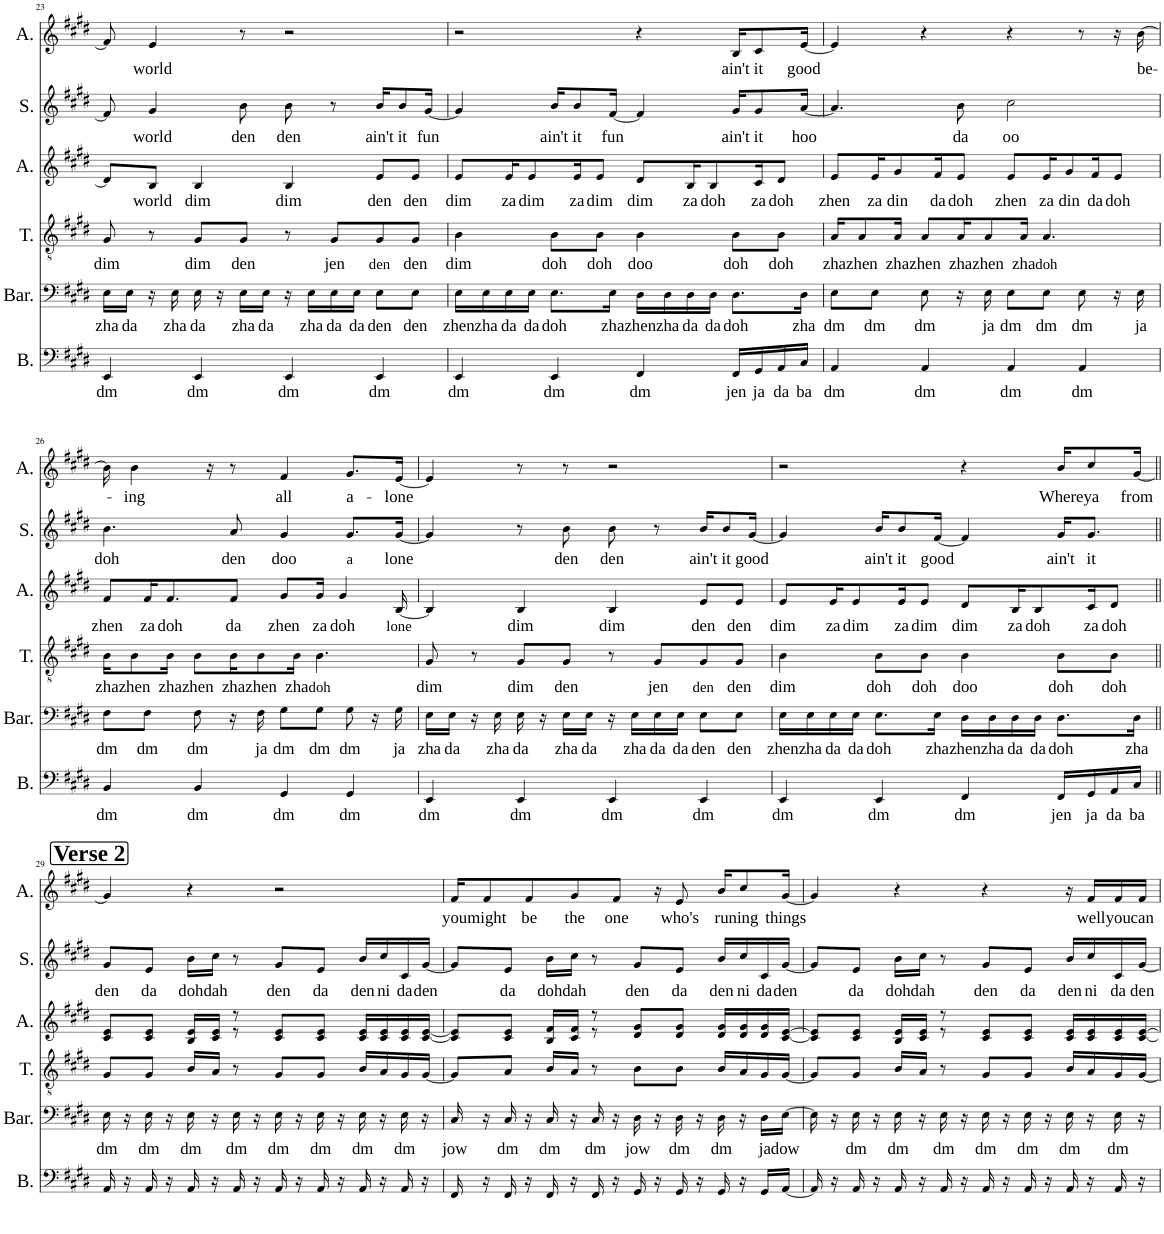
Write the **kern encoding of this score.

**kern	**text	**kern	**text	**kern	**text	**kern	**text	**kern	**text	**kern	**text
*part6	*part6	*part5	*part5	*part4	*part4	*part3	*part3	*part2	*part2	*part1	*part1
*staff6	*staff6	*staff5	*staff5	*staff4	*staff4	*staff3	*staff3	*staff2	*staff2	*staff1	*staff1
*I"Bass	*	*I"Baritone	*	*I"Tenor	*	*I"Alto	*	*I"Soprano	*	*I"Alto	*
*I'B.	*	*I'Bar.	*	*I'T.	*	*I'A.	*	*I'S.	*	*I'A.	*
!!LO:PB:g=z
*clefF4	*	*clefF4	*	*clefGv2	*	*clefG2	*	*clefG2	*	*clefG2	*
*k[f#c#g#d#]	*	*k[f#c#g#d#]	*	*k[f#c#g#d#]	*	*k[f#c#g#d#]	*	*k[f#c#g#d#]	*	*k[f#c#g#d#]	*
*M4/4	*	*M4/4	*	*M4/4	*	*M4/4	*	*M4/4	*	*M4/4	*
=23	=23	=23	=23	=23	=23	=23	=23	=23	=23	=23	=23
!	!LO:LY:b	!	!LO:LY:b	!	!LO:LY:b	!	!	!	!	!	!
4EE/	dm	16E\LL	zha	8G#/	dim	8d#/L]	.	8f#/]	.	8f#/]	.
!	!	!	!LO:LY:b	!	!	!	!	!	!	!	!
.	.	16E\JJ	da	.	.	.	.	.	.	.	.
!	!	!	!	!	!	!	!LO:LY:b	!	!LO:LY:b	!	!LO:LY:b
.	.	16r	.	8r	.	8B/J	world	4g#/	world	4e/	world
!	!	!	!LO:LY:b	!	!	!	!	!	!	!	!
.	.	16E\	zha	.	.	.	.	.	.	.	.
!	!LO:LY:b	!	!LO:LY:b	!	!LO:LY:b	!	!LO:LY:b	!	!	!	!
4EE/	dm	16E\	da	8G#/L	dim	4B/	dim	.	.	.	.
.	.	16r	.	.	.	.	.	.	.	.	.
!	!	!	!LO:LY:b	!	!LO:LY:b	!	!	!	!LO:LY:b	!	!
.	.	16E\LL	zha	8G#/J	den	.	.	8b\	den	8r	.
!	!	!	!LO:LY:b	!	!	!	!	!	!	!	!
.	.	16E\JJ	da	.	.	.	.	.	.	.	.
!	!LO:LY:b	!	!	!	!	!	!LO:LY:b	!	!LO:LY:b	!	!
4EE/	dm	16r	.	8r	.	4B/	dim	8b\	den	2r	.
!	!	!	!LO:LY:b	!	!	!	!	!	!	!	!
.	.	16E\LL	zha	.	.	.	.	.	.	.	.
!	!	!	!LO:LY:b	!	!LO:LY:b	!	!	!	!	!	!
.	.	16E\	da	8G#/L	jen	.	.	8r	.	.	.
!	!	!	!LO:LY:b	!	!	!	!	!	!	!	!
.	.	16E\JJ	da	.	.	.	.	.	.	.	.
!	!LO:LY:b	!	!LO:LY:b	!	!LO:LY:b	!	!LO:LY:b	!	!LO:LY:b	!	!
4EE/	dm	8E\L	den	8G#/	den	8e/L	den	16b/KL	ain't	.	.
!	!	!	!	!	!	!	!	!	!LO:LY:b	!	!
.	.	.	.	.	.	.	.	8b/	it	.	.
!	!	!	!LO:LY:b	!	!LO:LY:b	!	!LO:LY:b	!	!	!	!
.	.	8E\J	den	8G#/J	den	8e/J	den	.	.	.	.
!	!	!	!	!	!	!	!	!	!LO:LY:b	!	!
.	.	.	.	.	.	.	.	[16g#/Jk	fun	.	.
=24	=24	=24	=24	=24	=24	=24	=24	=24	=24	=24	=24
!	!LO:LY:b	!	!LO:LY:b	!	!LO:LY:b	!	!LO:LY:b	!	!	!	!
4EE/	dm	16E\LL	zhen	4B\	dim	8e/L	dim	4g#/]	.	2r	.
!	!	!	!LO:LY:b	!	!	!	!	!	!	!	!
.	.	16E\	zha	.	.	.	.	.	.	.	.
!	!	!	!LO:LY:b	!	!	!	!LO:LY:b	!	!	!	!
.	.	16E\	da	.	.	16e/K	za	.	.	.	.
!	!	!	!LO:LY:b	!	!	!	!LO:LY:b	!	!	!	!
.	.	16E\JJ	da	.	.	8e/	dim	.	.	.	.
!	!LO:LY:b	!	!LO:LY:b	!	!LO:LY:b	!	!	!	!LO:LY:b	!	!
4EE/	dm	8.E\L	doh	8B\L	doh	.	.	16b/KL	ain't	.	.
!	!	!	!	!	!	!	!LO:LY:b	!	!LO:LY:b	!	!
.	.	.	.	.	.	16e/K	za	8b/	it	.	.
!	!	!	!	!	!LO:LY:b	!	!LO:LY:b	!	!	!	!
.	.	.	.	8B\J	doh	8e/J	dim	.	.	.	.
!	!	!	!LO:LY:b	!	!	!	!	!	!LO:LY:b	!	!
.	.	16E\Jk	zha	.	.	.	.	[16f#/Jk	fun	.	.
!	!LO:LY:b	!	!LO:LY:b	!	!LO:LY:b	!	!LO:LY:b	!	!	!	!
4FF#/	dm	16D#\LL	zhen	4B\	doo	8d#/L	dim	4f#/]	.	4r	.
!	!	!	!LO:LY:b	!	!	!	!	!	!	!	!
.	.	16D#\	zha	.	.	.	.	.	.	.	.
!	!	!	!LO:LY:b	!	!	!	!LO:LY:b	!	!	!	!
.	.	16D#\	da	.	.	16B/K	za	.	.	.	.
!	!	!	!LO:LY:b	!	!	!	!LO:LY:b	!	!	!	!
.	.	16D#\JJ	da	.	.	8B/	doh	.	.	.	.
!	!LO:LY:b	!	!LO:LY:b	!	!LO:LY:b	!	!	!	!LO:LY:b	!	!LO:LY:b
16FF#/LL	jen	8.D#\L	doh	8B\L	doh	.	.	16g#/KL	ain't	16B/KL	ain't
!	!LO:LY:b	!	!	!	!	!	!LO:LY:b	!	!LO:LY:b	!	!LO:LY:b
16GG#/	ja	.	.	.	.	16c#/K	za	8g#/	it	8c#/	it
!	!LO:LY:b	!	!	!	!LO:LY:b	!	!LO:LY:b	!	!	!	!
16AA/	da	.	.	8B\J	doh	8d#/J	doh	.	.	.	.
!	!LO:LY:b	!	!LO:LY:b	!	!	!	!	!	!LO:LY:b	!	!LO:LY:b
16C#/JJ	ba	16D#\Jk	zha	.	.	.	.	[16a/Jk	hoo	[16e/Jk	good
=25	=25	=25	=25	=25	=25	=25	=25	=25	=25	=25	=25
!	!LO:LY:b	!	!LO:LY:b	!	!LO:LY:b	!	!LO:LY:b	!	!	!	!
4AA/	dm	8E\L	dm	16A/KL	zha	8e/L	zhen	4.a/]	.	4e/]	.
!	!	!	!	!	!LO:LY:b	!	!	!	!	!	!
.	.	.	.	8A/	zhen	.	.	.	.	.	.
!	!	!	!LO:LY:b	!	!	!	!LO:LY:b	!	!	!	!
.	.	8E\J	dm	.	.	16e/K	za	.	.	.	.
!	!	!	!	!	!LO:LY:b	!	!LO:LY:b	!	!	!	!
.	.	.	.	16A/Jk	zha	8g#/	din	.	.	.	.
!	!LO:LY:b	!	!LO:LY:b	!	!LO:LY:b	!	!	!	!	!	!
4AA/	dm	8E\	dm	8A/L	zhen	.	.	.	.	4r	.
!	!	!	!	!	!	!	!LO:LY:b	!	!	!	!
.	.	.	.	.	.	16f#/K	da	.	.	.	.
!	!	!	!	!	!LO:LY:b	!	!LO:LY:b	!	!LO:LY:b	!	!
.	.	16r	.	16A/K	zha	8e/J	doh	8b\	da	.	.
!	!	!	!LO:LY:b	!	!LO:LY:b	!	!	!	!	!	!
.	.	16E\	ja	8A/	zhen	.	.	.	.	.	.
!	!LO:LY:b	!	!LO:LY:b	!	!	!	!LO:LY:b	!	!LO:LY:b	!	!
4AA/	dm	8E\L	dm	.	.	8e/L	zhen	2cc#\	oo	4r	.
!	!	!	!	!	!LO:LY:b	!	!	!	!	!	!
.	.	.	.	16A/Jk	zha	.	.	.	.	.	.
!	!	!	!LO:LY:b	!	!LO:LY:b	!	!LO:LY:b	!	!	!	!
.	.	8E\J	dm	4.A/	doh	16e/K	za	.	.	.	.
!	!	!	!	!	!	!	!LO:LY:b	!	!	!	!
.	.	.	.	.	.	8g#/	din	.	.	.	.
!	!LO:LY:b	!	!LO:LY:b	!	!	!	!	!	!	!	!
4AA/	dm	8E\	dm	.	.	.	.	.	.	8r	.
!	!	!	!	!	!	!	!LO:LY:b	!	!	!	!
.	.	.	.	.	.	16f#/K	da	.	.	.	.
!	!	!	!	!	!	!	!LO:LY:b	!	!	!	!
.	.	16r	.	.	.	8e/J	doh	.	.	16r	.
!	!	!	!LO:LY:b	!	!	!	!	!	!	!	!LO:LY:b
.	.	16E\	ja	.	.	.	.	.	.	[16b\	be-
!!LO:LB:g=z
=26	=26	=26	=26	=26	=26	=26	=26	=26	=26	=26	=26
!	!LO:LY:b	!	!LO:LY:b	!	!LO:LY:b	!	!LO:LY:b	!	!LO:LY:b	!	!
4BB/	dm	8F#\L	dm	16B\KL	zha	8f#/L	zhen	4.b\	doh	16b\]	.
!	!	!	!	!	!LO:LY:b	!	!	!	!	!	!LO:LY:b
.	.	.	.	8B\	zhen	.	.	.	.	4b\	-ing
!	!	!	!LO:LY:b	!	!	!	!LO:LY:b	!	!	!	!
.	.	8F#\J	dm	.	.	16f#/K	za	.	.	.	.
!	!	!	!	!	!LO:LY:b	!	!LO:LY:b	!	!	!	!
.	.	.	.	16B\Jk	zha	8.f#/	doh	.	.	.	.
!	!LO:LY:b	!	!LO:LY:b	!	!LO:LY:b	!	!	!	!	!	!
4BB/	dm	8F#\	dm	8B\L	zhen	.	.	.	.	.	.
.	.	.	.	.	.	.	.	.	.	16r	.
!	!	!	!	!	!LO:LY:b	!	!LO:LY:b	!	!LO:LY:b	!	!
.	.	16r	.	16B\K	zha	8f#/J	da	8a/	den	8r	.
!	!	!	!LO:LY:b	!	!LO:LY:b	!	!	!	!	!	!
.	.	16F#\	ja	8B\	zhen	.	.	.	.	.	.
!	!LO:LY:b	!	!LO:LY:b	!	!	!	!LO:LY:b	!	!LO:LY:b	!	!LO:LY:b
4GG#/	dm	8G#\L	dm	.	.	8g#/L	zhen	4g#/	doo	4f#/	all
!	!	!	!	!	!LO:LY:b	!	!	!	!	!	!
.	.	.	.	16B\Jk	zha	.	.	.	.	.	.
!	!	!	!LO:LY:b	!	!LO:LY:b	!	!LO:LY:b	!	!	!	!
.	.	8G#\J	dm	4.B\	doh	16g#/Jk	za	.	.	.	.
!	!	!	!	!	!	!	!LO:LY:b	!	!	!	!
.	.	.	.	.	.	4g#/	doh	.	.	.	.
!	!LO:LY:b	!	!LO:LY:b	!	!	!	!	!	!LO:LY:b	!	!LO:LY:b
4GG#/	dm	8G#\	dm	.	.	.	.	8.g#/L	a	8.g#/L	a-
.	.	16r	.	.	.	.	.	.	.	.	.
!	!	!	!LO:LY:b	!	!	!	!LO:LY:b	!	!LO:LY:b	!	!LO:LY:b
.	.	16G#\	ja	.	.	[16B/	lone	[16g#/Jk	lone	[16e/Jk	-lone
=27	=27	=27	=27	=27	=27	=27	=27	=27	=27	=27	=27
!	!LO:LY:b	!	!LO:LY:b	!	!LO:LY:b	!	!	!	!	!	!
4EE/	dm	16E\LL	zha	8G#/	dim	4B/]	.	4g#/]	.	4e/]	.
!	!	!	!LO:LY:b	!	!	!	!	!	!	!	!
.	.	16E\JJ	da	.	.	.	.	.	.	.	.
.	.	16r	.	8r	.	.	.	.	.	.	.
!	!	!	!LO:LY:b	!	!	!	!	!	!	!	!
.	.	16E\	zha	.	.	.	.	.	.	.	.
!	!LO:LY:b	!	!LO:LY:b	!	!LO:LY:b	!	!LO:LY:b	!	!	!	!
4EE/	dm	16E\	da	8G#/L	dim	4B/	dim	8r	.	8r	.
.	.	16r	.	.	.	.	.	.	.	.	.
!	!	!	!LO:LY:b	!	!LO:LY:b	!	!	!	!LO:LY:b	!	!
.	.	16E\LL	zha	8G#/J	den	.	.	8b\	den	8r	.
!	!	!	!LO:LY:b	!	!	!	!	!	!	!	!
.	.	16E\JJ	da	.	.	.	.	.	.	.	.
!	!LO:LY:b	!	!	!	!	!	!LO:LY:b	!	!LO:LY:b	!	!
4EE/	dm	16r	.	8r	.	4B/	dim	8b\	den	2r	.
!	!	!	!LO:LY:b	!	!	!	!	!	!	!	!
.	.	16E\LL	zha	.	.	.	.	.	.	.	.
!	!	!	!LO:LY:b	!	!LO:LY:b	!	!	!	!	!	!
.	.	16E\	da	8G#/L	jen	.	.	8r	.	.	.
!	!	!	!LO:LY:b	!	!	!	!	!	!	!	!
.	.	16E\JJ	da	.	.	.	.	.	.	.	.
!	!LO:LY:b	!	!LO:LY:b	!	!LO:LY:b	!	!LO:LY:b	!	!LO:LY:b	!	!
4EE/	dm	8E\L	den	8G#/	den	8e/L	den	16b/KL	ain't	.	.
!	!	!	!	!	!	!	!	!	!LO:LY:b	!	!
.	.	.	.	.	.	.	.	8b/	it	.	.
!	!	!	!LO:LY:b	!	!LO:LY:b	!	!LO:LY:b	!	!	!	!
.	.	8E\J	den	8G#/J	den	8e/J	den	.	.	.	.
!	!	!	!	!	!	!	!	!	!LO:LY:b	!	!
.	.	.	.	.	.	.	.	[16g#/Jk	good	.	.
=28	=28	=28	=28	=28	=28	=28	=28	=28	=28	=28	=28
!	!LO:LY:b	!	!LO:LY:b	!	!LO:LY:b	!	!LO:LY:b	!	!	!	!
4EE/	dm	16E\LL	zhen	4B\	dim	8e/L	dim	4g#/]	.	2r	.
!	!	!	!LO:LY:b	!	!	!	!	!	!	!	!
.	.	16E\	zha	.	.	.	.	.	.	.	.
!	!	!	!LO:LY:b	!	!	!	!LO:LY:b	!	!	!	!
.	.	16E\	da	.	.	16e/K	za	.	.	.	.
!	!	!	!LO:LY:b	!	!	!	!LO:LY:b	!	!	!	!
.	.	16E\JJ	da	.	.	8e/	dim	.	.	.	.
!	!LO:LY:b	!	!LO:LY:b	!	!LO:LY:b	!	!	!	!LO:LY:b	!	!
4EE/	dm	8.E\L	doh	8B\L	doh	.	.	16b/KL	ain't	.	.
!	!	!	!	!	!	!	!LO:LY:b	!	!LO:LY:b	!	!
.	.	.	.	.	.	16e/K	za	8b/	it	.	.
!	!	!	!	!	!LO:LY:b	!	!LO:LY:b	!	!	!	!
.	.	.	.	8B\J	doh	8e/J	dim	.	.	.	.
!	!	!	!LO:LY:b	!	!	!	!	!	!LO:LY:b	!	!
.	.	16E\Jk	zha	.	.	.	.	[16f#/Jk	good	.	.
!	!LO:LY:b	!	!LO:LY:b	!	!LO:LY:b	!	!LO:LY:b	!	!	!	!
4FF#/	dm	16D#\LL	zhen	4B\	doo	8d#/L	dim	4f#/]	.	4r	.
!	!	!	!LO:LY:b	!	!	!	!	!	!	!	!
.	.	16D#\	zha	.	.	.	.	.	.	.	.
!	!	!	!LO:LY:b	!	!	!	!LO:LY:b	!	!	!	!
.	.	16D#\	da	.	.	16B/K	za	.	.	.	.
!	!	!	!LO:LY:b	!	!	!	!LO:LY:b	!	!	!	!
.	.	16D#\JJ	da	.	.	8B/	doh	.	.	.	.
!	!LO:LY:b	!	!LO:LY:b	!	!LO:LY:b	!	!	!	!LO:LY:b	!	!LO:LY:b
16FF#/LL	jen	8.D#\L	doh	8B\L	doh	.	.	16g#/KL	ain't	16b/KL	Where
!	!LO:LY:b	!	!	!	!	!	!LO:LY:b	!	!LO:LY:b	!	!LO:LY:b
16GG#/	ja	.	.	.	.	16c#/K	za	8.g#/J	it	8cc#/	ya
!	!LO:LY:b	!	!	!	!LO:LY:b	!	!LO:LY:b	!	!	!	!
16AA/	da	.	.	8B\J	doh	8d#/J	doh	.	.	.	.
!	!LO:LY:b	!	!LO:LY:b	!	!	!	!	!	!	!	!LO:LY:b
16C#/JJ	ba	16D#\Jk	zha	.	.	.	.	.	.	[16g#/Jk	from
!!LO:LB:g=z
!!LO:REH:place=s1:a:B:cj:fs=20.1274:t=Verse 2
=29||	=29||	=29||	=29||	=29||	=29||	=29||	=29||	=29||	=29||	=29||	=29||
!	!	!	!LO:LY:b	!	!	!	!	!	!LO:LY:b	!	!
*	*	*	*	*	*	*^	*	*	*	*	*
16AA/	.	16E\	dm	8G#/L	.	8c#/ 8e/L	4.ryy	.	8g#/L	den	4g#/]	.
16r	.	16r	.	.	.	.	.	.	.	.	.	.
!	!	!	!LO:LY:b	!	!	!	!	!	!	!LO:LY:b	!	!
16AA/	.	16E\	dm	8G#/J	.	8c#/ 8e/J	.	.	8e/J	da	.	.
16r	.	16r	.	.	.	.	.	.	.	.	.	.
!	!	!	!LO:LY:b	!	!	!	!	!	!	!LO:LY:b	!	!
16AA/	.	16E\	dm	16B/LL	.	16B/ 16e/LL	.	.	16b\LL	doh	4r	.
!	!	!	!	!	!	!	!	!	!	!LO:LY:b	!	!
16r	.	16r	.	16A/JJ	.	16c#/ 16e/JJ	.	.	16cc#\JJ	dah	.	.
!	!	!	!LO:LY:b	!	!	!	!	!	!	!	!	!
16AA/	.	16E\	dm	8r	.	8r	8r	.	8r	.	.	.
16r	.	16r	.	.	.	.	.	.	.	.	.	.
!	!	!	!LO:LY:b	!	!	!	!	!	!	!LO:LY:b	!	!
16AA/	.	16E\	dm	8G#/L	.	8c#/ 8e/L	2ryy	.	8g#/L	den	2r	.
16r	.	16r	.	.	.	.	.	.	.	.	.	.
!	!	!	!LO:LY:b	!	!	!	!	!	!	!LO:LY:b	!	!
16AA/	.	16E\	dm	8G#/J	.	8c#/ 8e/J	.	.	8e/J	da	.	.
16r	.	16r	.	.	.	.	.	.	.	.	.	.
!	!	!	!LO:LY:b	!	!	!	!	!	!	!LO:LY:b	!	!
16AA/	.	16E\	dm	16B/LL	.	16c#/ 16e/LL	.	.	16b/LL	den	.	.
!	!	!	!	!	!	!	!	!	!	!LO:LY:b	!	!
16r	.	16r	.	16A/	.	16c#/ 16e/	.	.	16cc#/	ni	.	.
!	!	!	!LO:LY:b	!	!	!	!	!	!	!LO:LY:b	!	!
16AA/	.	16E\	dm	16G#/	.	16c#/ 16e/	.	.	16c#/	da	.	.
!	!	!	!	!	!	!	!	!	!	!LO:LY:b	!	!
16r	.	16r	.	[16G#/JJ	.	[<16c#/ [<16e/JJ	.	.	[16g#/JJ	den	.	.
=30	=30	=30	=30	=30	=30	=30	=30	=30	=30	=30	=30	=30
!	!	!	!LO:LY:b	!	!	!	!	!	!	!	!	!LO:LY:b
16FF#/	.	16C#/	jow	8G#/L]	.	8c#/] 8e/]L	4.ryy	.	8g#/L]	.	16f#/KL	you
!	!	!	!	!	!	!	!	!	!	!	!	!LO:LY:b
16r	.	16r	.	.	.	.	.	.	.	.	8f#/	might
!	!	!	!LO:LY:b	!	!	!	!	!	!	!LO:LY:b	!	!
16FF#/	.	16C#/	dm	8A/J	.	8c#/ 8e/J	.	.	8e/J	da	.	.
!	!	!	!	!	!	!	!	!	!	!	!	!LO:LY:b
16r	.	16r	.	.	.	.	.	.	.	.	8f#/	be
!	!	!	!LO:LY:b	!	!	!	!	!	!	!LO:LY:b	!	!
16FF#/	.	16C#/	dm	16B/LL	.	16B/ 16f#/LL	.	.	16b\LL	doh	.	.
!	!	!	!	!	!	!	!	!	!	!LO:LY:b	!	!LO:LY:b
16r	.	16r	.	16A/JJ	.	16c#/ 16f#/JJ	.	.	16cc#\JJ	dah	8g#/	the
!	!	!	!LO:LY:b	!	!	!	!	!	!	!	!	!
16FF#/	.	16C#/	dm	8r	.	8r	8r	.	8r	.	.	.
!	!	!	!	!	!	!	!	!	!	!	!	!LO:LY:b
16r	.	16r	.	.	.	.	.	.	.	.	8f#/J	one
!	!	!	!LO:LY:b	!	!	!	!	!	!	!LO:LY:b	!	!
16GG#/	.	16D#\	jow	8B\L	.	8d#/ 8g#/L	2ryy	.	8g#/L	den	.	.
16r	.	16r	.	.	.	.	.	.	.	.	16r	.
!	!	!	!LO:LY:b	!	!	!	!	!	!	!LO:LY:b	!	!LO:LY:b
16GG#/	.	16D#\	dm	8B\J	.	8d#/ 8g#/J	.	.	8e/J	da	8e/	who's
16r	.	16r	.	.	.	.	.	.	.	.	.	.
!	!	!	!LO:LY:b	!	!	!	!	!	!	!LO:LY:b	!	!LO:LY:b
16GG#/	.	16D#\	dm	16B/LL	.	16d#/ 16g#/LL	.	.	16b/LL	den	16b/KL	ru-
!	!	!	!	!	!	!	!	!	!	!LO:LY:b	!	!LO:LY:b
16r	.	16r	.	16A/	.	16d#/ 16g#/	.	.	16cc#/	ni	8cc#/	-ning
!	!	!	!LO:LY:b	!	!	!	!	!	!	!LO:LY:b	!	!
16GG#/LL	.	16D#\LL	ja	16G#/	.	16d#/ 16g#/	.	.	16c#/	da	.	.
!	!	!	!LO:LY:b	!	!	!	!	!	!	!LO:LY:b	!	!LO:LY:b
[16AA/JJ	.	[16E\JJ	dow	[16G#/JJ	.	[16c#/ [16e/JJ	.	.	[16g#/JJ	den	[16g#/Jk	things
=31	=31	=31	=31	=31	=31	=31	=31	=31	=31	=31	=31	=31
16AA/]	.	16E\]	.	8G#/L]	.	8c#/] 8e/]L	4.ryy	.	8g#/L]	.	4g#/]	.
16r	.	16r	.	.	.	.	.	.	.	.	.	.
!	!	!	!LO:LY:b	!	!	!	!	!	!	!LO:LY:b	!	!
16AA/	.	16E\	dm	8G#/J	.	8c#/ 8e/J	.	.	8e/J	da	.	.
16r	.	16r	.	.	.	.	.	.	.	.	.	.
!	!	!	!LO:LY:b	!	!	!	!	!	!	!LO:LY:b	!	!
16AA/	.	16E\	dm	16B/LL	.	16B/ 16e/LL	.	.	16b\LL	doh	4r	.
!	!	!	!	!	!	!	!	!	!	!LO:LY:b	!	!
16r	.	16r	.	16A/JJ	.	16c#/ 16e/JJ	.	.	16cc#\JJ	dah	.	.
!	!	!	!LO:LY:b	!	!	!	!	!	!	!	!	!
16AA/	.	16E\	dm	8r	.	8r	8r	.	8r	.	.	.
16r	.	16r	.	.	.	.	.	.	.	.	.	.
!	!	!	!LO:LY:b	!	!	!	!	!	!	!LO:LY:b	!	!
16AA/	.	16E\	dm	8G#/L	.	8c#/ 8e/L	2ryy	.	8g#/L	den	4r	.
16r	.	16r	.	.	.	.	.	.	.	.	.	.
!	!	!	!LO:LY:b	!	!	!	!	!	!	!LO:LY:b	!	!
16AA/	.	16E\	dm	8G#/J	.	8c#/ 8e/J	.	.	8e/J	da	.	.
16r	.	16r	.	.	.	.	.	.	.	.	.	.
!	!	!	!LO:LY:b	!	!	!	!	!	!	!LO:LY:b	!	!
16AA/	.	16E\	dm	16B/LL	.	16c#/ 16e/LL	.	.	16b/LL	den	16r	.
!	!	!	!	!	!	!	!	!	!	!LO:LY:b	!	!LO:LY:b
16r	.	16r	.	16A/	.	16c#/ 16e/	.	.	16cc#/	ni	16f#/LL	well
!	!	!	!LO:LY:b	!	!	!	!	!	!	!LO:LY:b	!	!LO:LY:b
16AA/	.	16E\	dm	16G#/	.	16c#/ 16e/	.	.	16c#/	da	16f#/	you
!	!	!	!	!	!	!	!	!	!	!LO:LY:b	!	!LO:LY:b
16r	.	16r	.	[16G#/JJ	.	[<16c#/ [16e/JJ	.	.	[16g#/JJ	den	16f#/JJ	can
*	*	*	*	*	*	*v	*v	*	*	*	*	*
=	=	=	=	=	=	=	=	=	=	=	=
*-	*-	*-	*-	*-	*-	*-	*-	*-	*-	*-	*-
